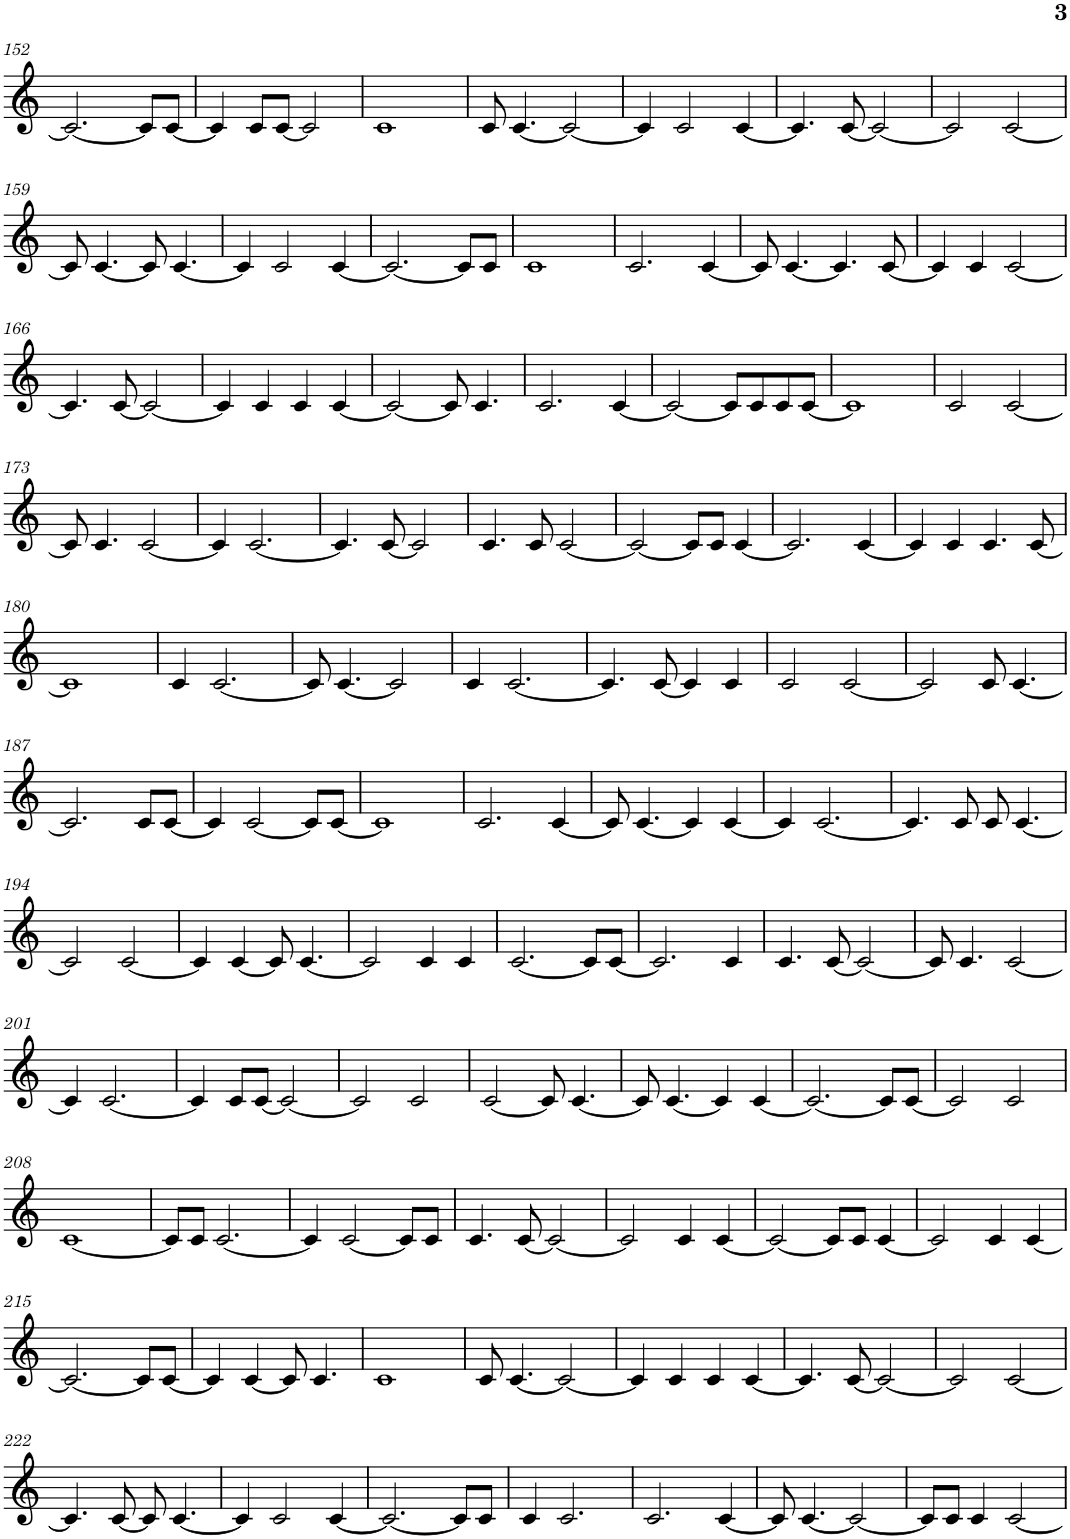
**kern
*part1
*staff1
*I"Piano
*I'Pno.
!!LO:PB:g=z
*clefG2
*k[]
*M4/4
=152
2.c/_
8c/L]
[8c/J
=153
4c/]
8c/L
[8c/J
2c/]
=154
1c
=155
8c/
[4.c/
2c/_
=156
4c/]
2c/
[4c/
=157
4.c/]
[8c/
2c/_
=158
2c/]
[2c/
!!LO:LB:g=z
=159
8c/]
[4.c/
8c/]
[4.c/
=160
4c/]
2c/
[4c/
=161
2.c/_
8c/L]
8c/J
=162
1c
=163
2.c/
[4c/
=164
8c/]
[4.c/
4.c/]
[8c/
=165
4c/]
4c/
[2c/
!!LO:LB:g=z
=166
4.c/]
[8c/
2c/_
=167
4c/]
4c/
4c/
[4c/
=168
2c/_
8c/]
4.c/
=169
2.c/
[4c/
=170
2c/_
8c/L]
8c/
8c/
[8c/J
=171
1c]
=172
2c/
[2c/
!!LO:LB:g=z
=173
8c/]
4.c/
[2c/
=174
4c/]
[2.c/
=175
4.c/]
[8c/
2c/]
=176
4.c/
8c/
[2c/
=177
2c/_
8c/L]
8c/J
[4c/
=178
2.c/]
[4c/
=179
4c/]
4c/
4.c/
[8c/
!!LO:LB:g=z
=180
1c]
=181
4c/
[2.c/
=182
8c/]
[4.c/
2c/]
=183
4c/
[2.c/
=184
4.c/]
[8c/
4c/]
4c/
=185
2c/
[2c/
=186
2c/]
8c/
[4.c/
!!LO:LB:g=z
=187
2.c/]
8c/L
[8c/J
=188
4c/]
[2c/
8c/L]
[8c/J
=189
1c]
=190
2.c/
[4c/
=191
8c/]
[4.c/
4c/]
[4c/
=192
4c/]
[2.c/
=193
4.c/]
8c/
8c/
[4.c/
!!LO:LB:g=z
=194
2c/]
[2c/
=195
4c/]
[4c/
8c/]
[4.c/
=196
2c/]
4c/
4c/
=197
[2.c/
8c/L]
[8c/J
=198
2.c/]
4c/
=199
4.c/
[8c/
2c/_
=200
8c/]
4.c/
[2c/
!!LO:LB:g=z
=201
4c/]
[2.c/
=202
4c/]
8c/L
[8c/J
2c/_
=203
2c/]
2c/
=204
[2c/
8c/]
[4.c/
=205
8c/]
[4.c/
4c/]
[4c/
=206
2.c/_
8c/L]
[8c/J
=207
2c/]
2c/
!!LO:LB:g=z
=208
[1c
=209
8c/L]
8c/J
[2.c/
=210
4c/]
[2c/
8c/L]
8c/J
=211
4.c/
[8c/
2c/_
=212
2c/]
4c/
[4c/
=213
2c/_
8c/L]
8c/J
[4c/
=214
2c/]
4c/
[4c/
!!LO:LB:g=z
=215
2.c/_
8c/L]
[8c/J
=216
4c/]
[4c/
8c/]
4.c/
=217
1c
=218
8c/
[4.c/
2c/_
=219
4c/]
4c/
4c/
[4c/
=220
4.c/]
[8c/
2c/_
=221
2c/]
[2c/
!!LO:LB:g=z
=222
4.c/]
[8c/
8c/]
[4.c/
=223
4c/]
2c/
[4c/
=224
2.c/_
8c/L]
8c/J
=225
4c/
2.c/
=226
2.c/
[4c/
=227
8c/]
[4.c/
2c/_
=228
8c/L]
8c/J
4c/
[2c/
=
*-
